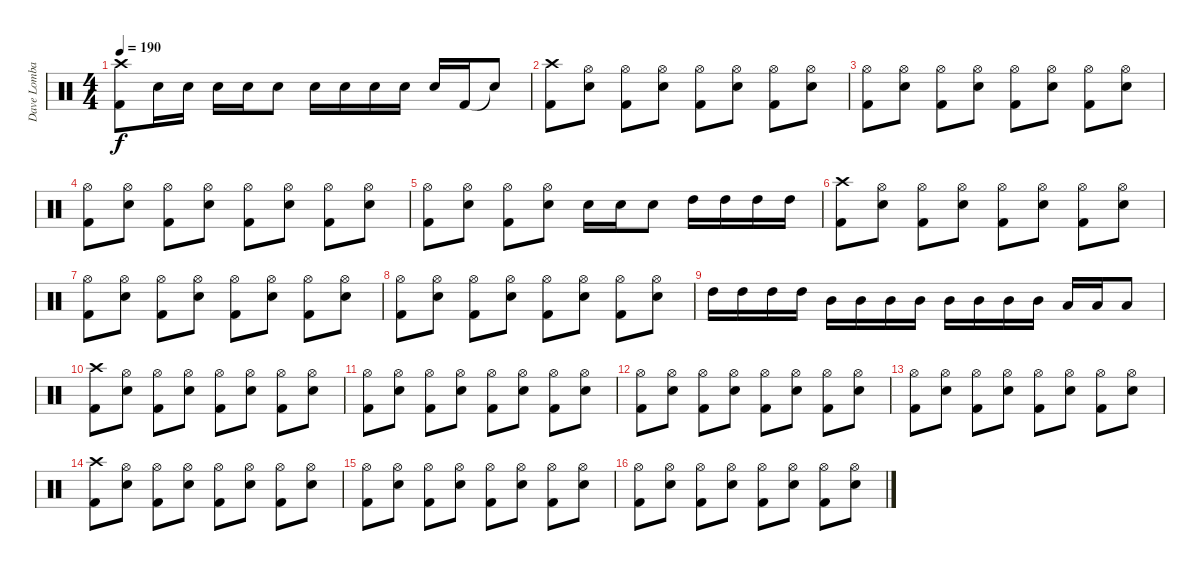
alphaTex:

\track ("Dave Lombardo" "Dave Lomba") {instrument percussion}
\staff {score}
\articulation defaults
\ts (4 4)
\tempo 190
\clef neutral
\ks c
("Crash high (hit)" "Kick (hit) 2").8{dy f} "Electric Snare (hit)".16 "Electric Snare (hit)".16 "Electric Snare (hit)".16 "Electric Snare (hit)".16 "Electric Snare (hit)".8 "Electric Snare (hit)".16 "Electric Snare (hit)".16 "Electric Snare (hit)".16 "Electric Snare (hit)".16 "Electric Snare (hit)".16 "Kick (hit) 2".16 "Snare (hit)"{t}.8 |
("Crash high (hit)" "Kick (hit) 2").8 ("Hi-Hat (open)" "Electric Snare (hit)").8 ("Hi-Hat (open)" "Kick (hit) 2").8 ("Hi-Hat (open)" "Electric Snare (hit)").8 ("Hi-Hat (open)" "Kick (hit) 2").8 ("Hi-Hat (open)" "Electric Snare (hit)").8 ("Hi-Hat (open)" "Kick (hit) 2").8 ("Hi-Hat (open)" "Electric Snare (hit)").8 |
("Hi-Hat (open)" "Kick (hit) 2").8 ("Hi-Hat (open)" "Electric Snare (hit)").8 ("Hi-Hat (open)" "Kick (hit) 2").8 ("Hi-Hat (open)" "Electric Snare (hit)").8 ("Hi-Hat (open)" "Kick (hit) 2").8 ("Hi-Hat (open)" "Electric Snare (hit)").8 ("Hi-Hat (open)" "Kick (hit) 2").8 ("Hi-Hat (open)" "Electric Snare (hit)").8 |
("Hi-Hat (open)" "Kick (hit) 2").8 ("Hi-Hat (open)" "Electric Snare (hit)").8 ("Hi-Hat (open)" "Kick (hit) 2").8 ("Hi-Hat (open)" "Electric Snare (hit)").8 ("Hi-Hat (open)" "Kick (hit) 2").8 ("Hi-Hat (open)" "Electric Snare (hit)").8 ("Hi-Hat (open)" "Kick (hit) 2").8 ("Hi-Hat (open)" "Electric Snare (hit)").8 |
("Hi-Hat (open)" "Kick (hit) 2").8 ("Hi-Hat (open)" "Electric Snare (hit)").8 ("Hi-Hat (open)" "Kick (hit) 2").8 ("Hi-Hat (open)" "Electric Snare (hit)").8 "Electric Snare (hit)".16 "Electric Snare (hit)".16 "Electric Snare (hit)".8 "High Tom (hit)".16 "High Tom (hit)".16 "High Tom (hit)".16 "High Tom (hit)".16 |
("Crash high (hit)" "Kick (hit) 2").8 ("Hi-Hat (open)" "Electric Snare (hit)").8 ("Hi-Hat (open)" "Kick (hit) 2").8 ("Hi-Hat (open)" "Electric Snare (hit)").8 ("Hi-Hat (open)" "Kick (hit) 2").8 ("Hi-Hat (open)" "Electric Snare (hit)").8 ("Hi-Hat (open)" "Kick (hit) 2").8 ("Hi-Hat (open)" "Electric Snare (hit)").8 |
("Hi-Hat (open)" "Kick (hit) 2").8 ("Hi-Hat (open)" "Electric Snare (hit)").8 ("Hi-Hat (open)" "Kick (hit) 2").8 ("Hi-Hat (open)" "Electric Snare (hit)").8 ("Hi-Hat (open)" "Kick (hit) 2").8 ("Hi-Hat (open)" "Electric Snare (hit)").8 ("Hi-Hat (open)" "Kick (hit) 2").8 ("Hi-Hat (open)" "Electric Snare (hit)").8 |
("Hi-Hat (open)" "Kick (hit) 2").8 ("Hi-Hat (open)" "Electric Snare (hit)").8 ("Hi-Hat (open)" "Kick (hit) 2").8 ("Hi-Hat (open)" "Electric Snare (hit)").8 ("Hi-Hat (open)" "Kick (hit) 2").8 ("Hi-Hat (open)" "Electric Snare (hit)").8 ("Hi-Hat (open)" "Kick (hit) 2").8 ("Hi-Hat (open)" "Electric Snare (hit)").8 |
"High Tom (hit)".16 "High Tom (hit)".16 "High Tom (hit)".16 "High Tom (hit)".16 "Mid Tom (hit)".16 "Mid Tom (hit)".16 "Mid Tom (hit)".16 "Mid Tom (hit)".16 "Mid Tom (hit)".16 "Mid Tom (hit)".16 "Mid Tom (hit)".16 "Mid Tom (hit)".16 "Low Tom (hit)".16 "Low Tom (hit)".16 "Low Tom (hit)".8 |
("Crash high (hit)" "Kick (hit) 2").8 ("Hi-Hat (open)" "Electric Snare (hit)").8 ("Hi-Hat (open)" "Kick (hit) 2").8 ("Hi-Hat (open)" "Electric Snare (hit)").8 ("Hi-Hat (open)" "Kick (hit) 2").8 ("Hi-Hat (open)" "Electric Snare (hit)").8 ("Hi-Hat (open)" "Kick (hit) 2").8 ("Hi-Hat (open)" "Electric Snare (hit)").8 |
("Hi-Hat (open)" "Kick (hit) 2").8 ("Hi-Hat (open)" "Electric Snare (hit)").8 ("Hi-Hat (open)" "Kick (hit) 2").8 ("Hi-Hat (open)" "Electric Snare (hit)").8 ("Hi-Hat (open)" "Kick (hit) 2").8 ("Hi-Hat (open)" "Electric Snare (hit)").8 ("Hi-Hat (open)" "Kick (hit) 2").8 ("Hi-Hat (open)" "Electric Snare (hit)").8 |
("Hi-Hat (open)" "Kick (hit) 2").8 ("Hi-Hat (open)" "Electric Snare (hit)").8 ("Hi-Hat (open)" "Kick (hit) 2").8 ("Hi-Hat (open)" "Electric Snare (hit)").8 ("Hi-Hat (open)" "Kick (hit) 2").8 ("Hi-Hat (open)" "Electric Snare (hit)").8 ("Hi-Hat (open)" "Kick (hit) 2").8 ("Hi-Hat (open)" "Electric Snare (hit)").8 |
("Hi-Hat (open)" "Kick (hit) 2").8 ("Hi-Hat (open)" "Electric Snare (hit)").8 ("Hi-Hat (open)" "Kick (hit) 2").8 ("Hi-Hat (open)" "Electric Snare (hit)").8 ("Hi-Hat (open)" "Kick (hit) 2").8 ("Hi-Hat (open)" "Electric Snare (hit)").8 ("Hi-Hat (open)" "Kick (hit) 2").8 ("Hi-Hat (open)" "Electric Snare (hit)").8 |
("Crash high (hit)" "Kick (hit) 2").8 ("Hi-Hat (open)" "Electric Snare (hit)").8 ("Hi-Hat (open)" "Kick (hit) 2").8 ("Hi-Hat (open)" "Electric Snare (hit)").8 ("Hi-Hat (open)" "Kick (hit) 2").8 ("Hi-Hat (open)" "Electric Snare (hit)").8 ("Hi-Hat (open)" "Kick (hit) 2").8 ("Hi-Hat (open)" "Electric Snare (hit)").8 |
("Hi-Hat (open)" "Kick (hit) 2").8 ("Hi-Hat (open)" "Electric Snare (hit)").8 ("Hi-Hat (open)" "Kick (hit) 2").8 ("Hi-Hat (open)" "Electric Snare (hit)").8 ("Hi-Hat (open)" "Kick (hit) 2").8 ("Hi-Hat (open)" "Electric Snare (hit)").8 ("Hi-Hat (open)" "Kick (hit) 2").8 ("Hi-Hat (open)" "Electric Snare (hit)").8 |
("Hi-Hat (open)" "Kick (hit) 2").8 ("Hi-Hat (open)" "Electric Snare (hit)").8 ("Hi-Hat (open)" "Kick (hit) 2").8 ("Hi-Hat (open)" "Electric Snare (hit)").8 ("Hi-Hat (open)" "Kick (hit) 2").8 ("Hi-Hat (open)" "Electric Snare (hit)").8 ("Hi-Hat (open)" "Kick (hit) 2").8 ("Hi-Hat (open)" "Electric Snare (hit)").8
